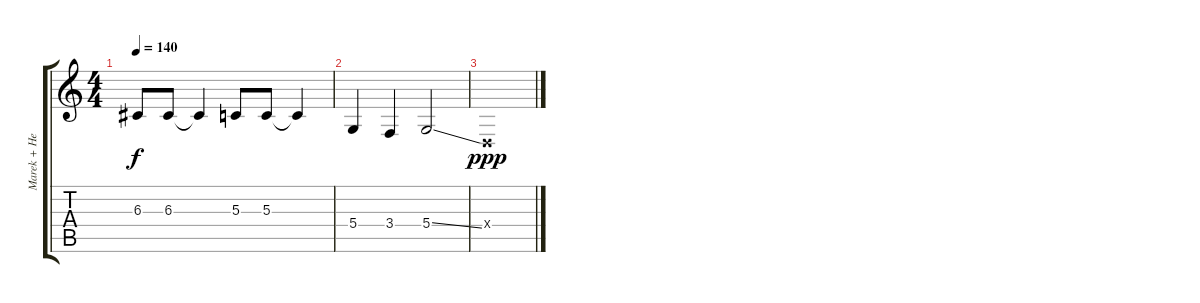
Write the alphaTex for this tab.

\track ("Marek + Henner - Choir" "Marek + He") {instrument voiceoohs}
\staff {score tabs}
\tuning (E4 B3 G3 D3 A2 E2) {hide}
\ts (4 4)
\tempo 140
\clef g2
\ks c
6.3.8{dy f} 6.3.8 6.3{t}.4 5.3.8 5.3.8 5.3{t}.4 |
5.4.4 3.4.4 5.4{ss}.2 |
0.4{x}.1{dy ppp}
